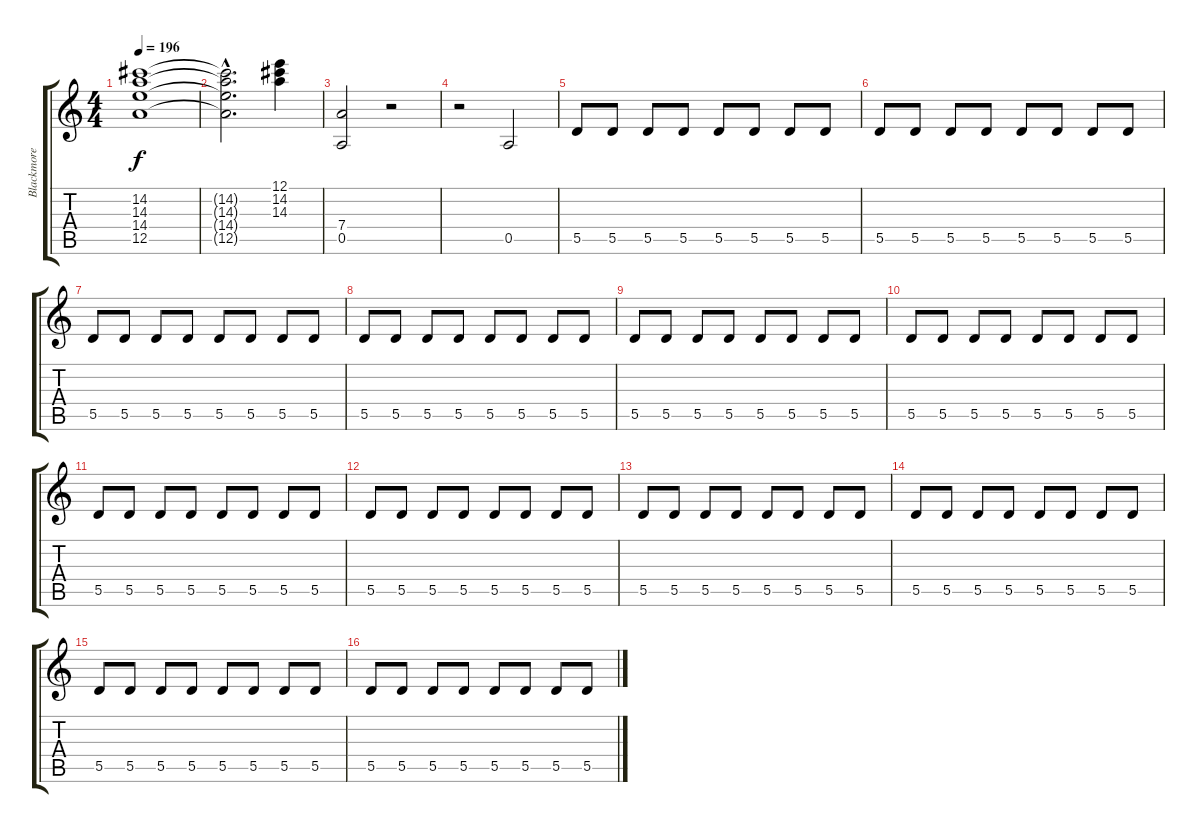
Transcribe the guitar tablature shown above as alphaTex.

\track ("Blackmore" "Blackmore") {instrument overdrivenguitar}
\staff {score tabs}
\tuning (E4 B3 G3 D3 A2 E2) {hide}
\ts (4 4)
\tempo 196
\clef g2
\ks c
(14.2{t} 14.3{t} 14.4{t} 12.5{t}).1{dy f} |
(14.2{hac t} 14.3{hac t} 14.4{hac t} 12.5{hac t}).2{d} (12.1 14.2 14.3).4 |
(7.4 0.5).2 r.2 |
r.2 0.5.2 |
5.5.8 5.5.8 5.5.8 5.5.8 5.5.8 5.5.8 5.5.8 5.5.8 |
5.5.8 5.5.8 5.5.8 5.5.8 5.5.8 5.5.8 5.5.8 5.5.8 |
5.5.8 5.5.8 5.5.8 5.5.8 5.5.8 5.5.8 5.5.8 5.5.8 |
5.5.8 5.5.8 5.5.8 5.5.8 5.5.8 5.5.8 5.5.8 5.5.8 |
5.5.8 5.5.8 5.5.8 5.5.8 5.5.8 5.5.8 5.5.8 5.5.8 |
5.5.8 5.5.8 5.5.8 5.5.8 5.5.8 5.5.8 5.5.8 5.5.8 |
5.5.8 5.5.8 5.5.8 5.5.8 5.5.8 5.5.8 5.5.8 5.5.8 |
5.5.8 5.5.8 5.5.8 5.5.8 5.5.8 5.5.8 5.5.8 5.5.8 |
5.5.8 5.5.8 5.5.8 5.5.8 5.5.8 5.5.8 5.5.8 5.5.8 |
5.5.8 5.5.8 5.5.8 5.5.8 5.5.8 5.5.8 5.5.8 5.5.8 |
5.5.8 5.5.8 5.5.8 5.5.8 5.5.8 5.5.8 5.5.8 5.5.8 |
5.5.8 5.5.8 5.5.8 5.5.8 5.5.8 5.5.8 5.5.8 5.5.8
